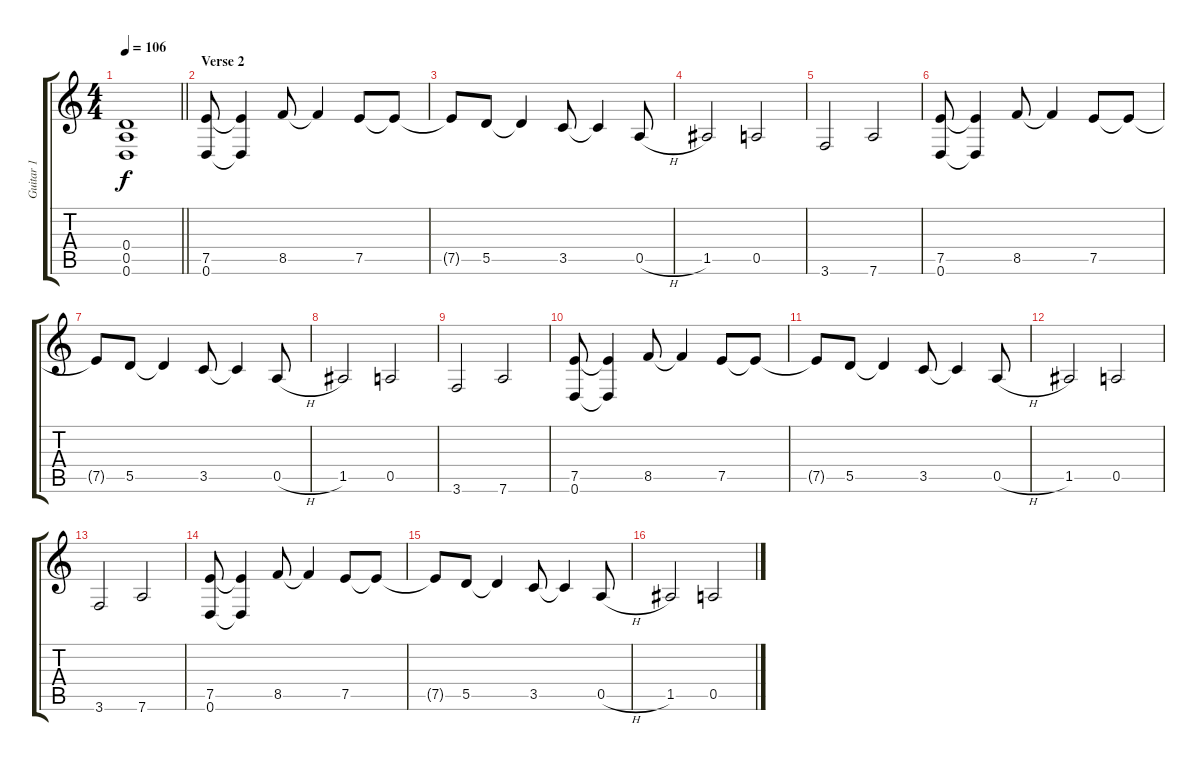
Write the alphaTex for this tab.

\track ("Guitar 1" "Guitar 1") {instrument acousticguitarsteel}
\staff {score tabs}
\tuning (E4 B3 G3 D3 A2 D2) {hide}
\ts (4 4)
\tempo 106
\clef g2
\barLineRight lightlight
\ks c
(0.4{t} 0.5{t} 0.6{t}).1{dy f} |
\section ("" "Verse 2")
(7.5 0.6).8{instrument acousticguitarsteel} (7.5{t} 0.6{t}).4 8.5.8 8.5{t}.4 7.5.8 7.5{t}.8 |
7.5{t}.8 5.5.8 5.5{t}.4 3.5.8 3.5{t}.4 0.5{h}.8 |
1.5.2 0.5.2 |
3.6.2 7.6.2 |
(7.5 0.6).8 (7.5{t} 0.6{t}).4 8.5.8 8.5{t}.4 7.5.8 7.5{t}.8 |
7.5{t}.8 5.5.8 5.5{t}.4 3.5.8 3.5{t}.4 0.5{h}.8 |
1.5.2 0.5.2 |
3.6.2 7.6.2 |
(7.5 0.6).8 (7.5{t} 0.6{t}).4 8.5.8 8.5{t}.4 7.5.8 7.5{t}.8 |
7.5{t}.8 5.5.8 5.5{t}.4 3.5.8 3.5{t}.4 0.5{h}.8 |
1.5.2 0.5.2 |
3.6.2 7.6.2 |
(7.5 0.6).8 (7.5{t} 0.6{t}).4 8.5.8 8.5{t}.4 7.5.8 7.5{t}.8 |
7.5{t}.8 5.5.8 5.5{t}.4 3.5.8 3.5{t}.4 0.5{h}.8 |
1.5.2 0.5.2
